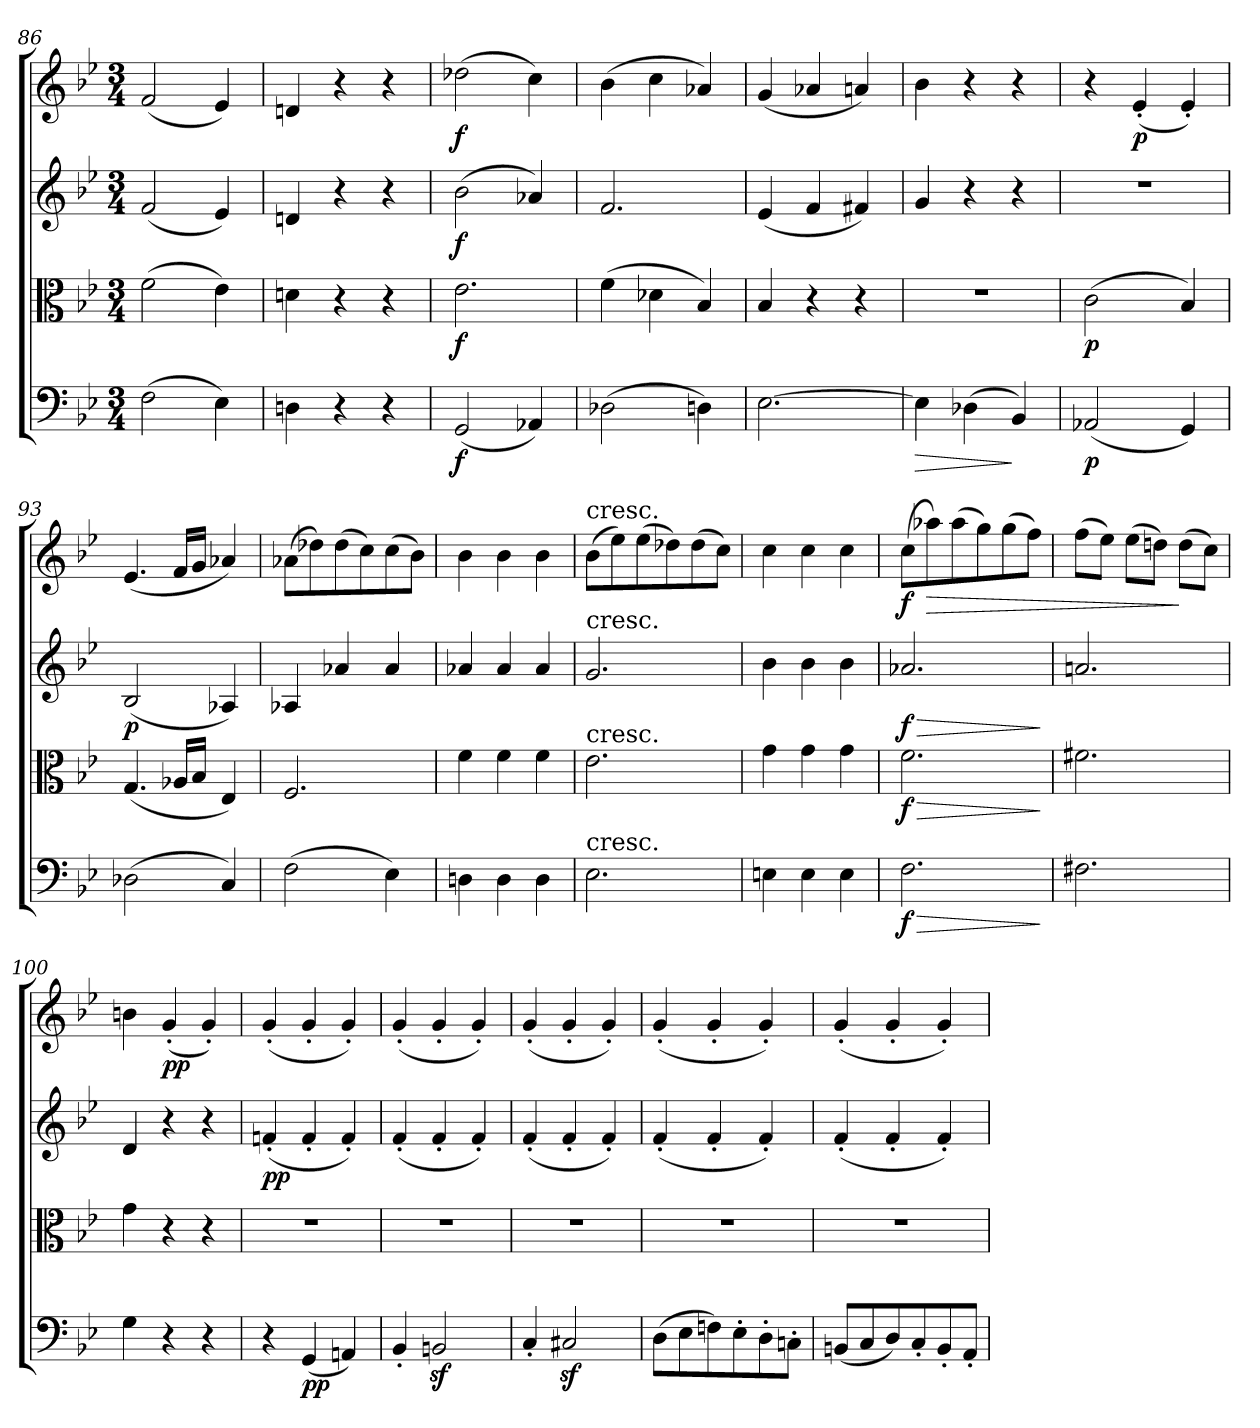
**kern	**dynam	**kern	**dynam	**kern	**dynam	**kern	**dynam
*part4	*part4	*part3	*part3	*part2	*part2	*part1	*part1
*staff4	*staff4	*staff3	*staff3	*staff2	*staff2	*staff1	*staff1
*clefF4	*	*clefC3	*	*clefG2	*	*clefG2	*
*k[b-e-]	*	*k[b-e-]	*	*k[b-e-]	*	*k[b-e-]	*
*B-:	*	*B-:	*	*B-:	*	*B-:	*
*M3/4	*	*M3/4	*	*M3/4	*	*M3/4	*
=86	=86	=86	=86	=86	=86	=86	=86
(2F\	.	(2f\	.	(2f/	.	(2f/	.
4E-\)	.	4e-\)	.	4e-/)	.	4e-/)	.
=87	=87	=87	=87	=87	=87	=87	=87
4Dn\	.	4dn\	.	4dn/	.	4dn/	.
4r	.	4r	.	4r	.	4r	.
4r	.	4r	.	4r	.	4r	.
=88	=88	=88	=88	=88	=88	=88	=88
(2GG/	f	2.e-\	f	(2b-\	f	(2dd-X\	f
4AA-X/)	.	.	.	4a-X/)	.	4cc\)	.
=89	=89	=89	=89	=89	=89	=89	=89
(2D-X\	.	(4f\	.	2.f/	.	(4b-\	.
.	.	4d-X\	.	.	.	4cc\	.
4Dn\)	.	4B-/)	.	.	.	4a-X/)	.
=90	=90	=90	=90	=90	=90	=90	=90
[2.E-\	.	4B-/	.	(4e-/	.	(4g/	.
.	.	4r	.	4f/	.	4a-X/	.
.	.	4r	.	4f#X/)	.	4an/)	.
=91	=91	=91	=91	=91	=91	=91	=91
!	!LO:HP:b	!	!	!	!	!	!
4E-\]	>	2.r	.	4g/	.	4b-\	.
(4D-X\	.	.	.	4r	.	4r	.
4BB-/)	]	.	.	4r	.	4r	.
=92	=92	=92	=92	=92	=92	=92	=92
(2AA-X/	p	(2c\	p	2.r	.	4r	.
.	.	.	.	.	.	(4e-'/	p
4GG/)	.	4B-/)	.	.	.	4e-'/)	.
=93	=93	=93	=93	=93	=93	=93	=93
(2D-X\	.	(4.G/	.	(2B-/	p	(4.e-/	.
.	.	16A-X/LL	.	.	.	16f/LL	.
.	.	16B-/JJ	.	.	.	16g/JJ	.
4C/)	.	4E-/)	.	4A-X/)	.	4a-X/)	.
=94	=94	=94	=94	=94	=94	=94	=94
(2F\	.	2.F/	.	4A-X/	.	(8a-X\L	.
.	.	.	.	.	.	8dd-X\)	.
.	.	.	.	4a-X/	.	(8dd-\	.
.	.	.	.	.	.	8cc\)	.
4E-\)	.	.	.	4a-/	.	(8cc\	.
.	.	.	.	.	.	8b-\J)	.
=95	=95	=95	=95	=95	=95	=95	=95
4Dn\	.	4f\	.	4a-X/	.	4b-\	.
4D\	.	4f\	.	4a-/	.	4b-\	.
4D\	.	4f\	.	4a-/	.	4b-\	.
=96	=96	=96	=96	=96	=96	=96	=96
!	!	!	!	!	!	!LO:TX:t=cresc.	!
!	!	!	!	!LO:TX:t=cresc.	!	!	!
!	!	!LO:TX:t=cresc.	!	!	!	!	!
!LO:TX:t=cresc.	!	!	!	!	!	!	!
2.E-\	.	2.e-\	.	2.g/	.	(8b-\L	.
.	.	.	.	.	.	8ee-\)	.
.	.	.	.	.	.	(8ee-\	.
.	.	.	.	.	.	8dd-X\)	.
.	.	.	.	.	.	(8dd-\	.
.	.	.	.	.	.	8cc\J)	.
=97	=97	=97	=97	=97	=97	=97	=97
4En\	.	4g\	.	4b-\	.	4cc\	.
4E\	.	4g\	.	4b-\	.	4cc\	.
4E\	.	4g\	.	4b-\	.	4cc\	.
=98	=98	=98	=98	=98	=98	=98	=98
!	!LO:HP:b	!	!LO:HP:b	!	!LO:HP:b	!	!
2.F\	> f	2.f\	> f	2.a-X/	> f	(8cc\L	f
!	!	!	!	!	!	!	!LO:HP:b
.	.	.	.	.	.	8aa-X\)	>
.	.	.	.	.	.	(8aa-\	.
.	.	.	.	.	.	8gg\)	.
.	.	.	.	.	.	(8gg\	.
.	.	.	.	.	.	8ff\J)	.
.	]	.	]	.	]	.	.
=99	=99	=99	=99	=99	=99	=99	=99
2.F#X\	.	2.f#X\	.	2.an/	.	(8ff\L	.
.	.	.	.	.	.	8ee-\J)	.
.	.	.	.	.	.	(8ee-\L	.
.	.	.	.	.	.	8ddn\J)	.
.	.	.	.	.	.	(8dd\L	]
.	.	.	.	.	.	8cc\J)	.
=100	=100	=100	=100	=100	=100	=100	=100
4G\	.	4g\	.	4d/	.	4bn\	.
4r	.	4r	.	4r	.	(4g'/	pp
4r	.	4r	.	4r	.	4g'/)	.
=101	=101	=101	=101	=101	=101	=101	=101
4r	.	2.r	.	(4fn'/	pp	(4g'/	.
(4GG/	pp	.	.	4f'/	.	4g'/	.
4AAn/)	.	.	.	4f'/)	.	4g'/)	.
=102	=102	=102	=102	=102	=102	=102	=102
4BB-'/	.	2.r	.	(4f'/	.	(4g'/	.
2BBnz/	.	.	.	4f'/	.	4g'/	.
.	.	.	.	4f'/)	.	4g'/)	.
=103	=103	=103	=103	=103	=103	=103	=103
4C'/	.	2.r	.	(4f'/	.	(4g'/	.
2C#Xz/	.	.	.	4f'/	.	4g'/	.
.	.	.	.	4f'/)	.	4g'/)	.
=104	=104	=104	=104	=104	=104	=104	=104
(8D\L	.	2.r	.	(4f'/	.	(4g'/	.
8E-\	.	.	.	.	.	.	.
8Fn\)	.	.	.	4f'/	.	4g'/	.
8E-'\	.	.	.	.	.	.	.
8D'\	.	.	.	4f'/)	.	4g'/)	.
8Cn'\J	.	.	.	.	.	.	.
=105	=105	=105	=105	=105	=105	=105	=105
(8BBn/L	.	2.r	.	(4f'/	.	(4g'/	.
8C/	.	.	.	.	.	.	.
8D/)	.	.	.	4f'/	.	4g'/	.
8C'/	.	.	.	.	.	.	.
8BB'/	.	.	.	4f'/)	.	4g'/)	.
8AA'/J	.	.	.	.	.	.	.
=	=	=	=	=	=	=	=
*-	*-	*-	*-	*-	*-	*-	*-
